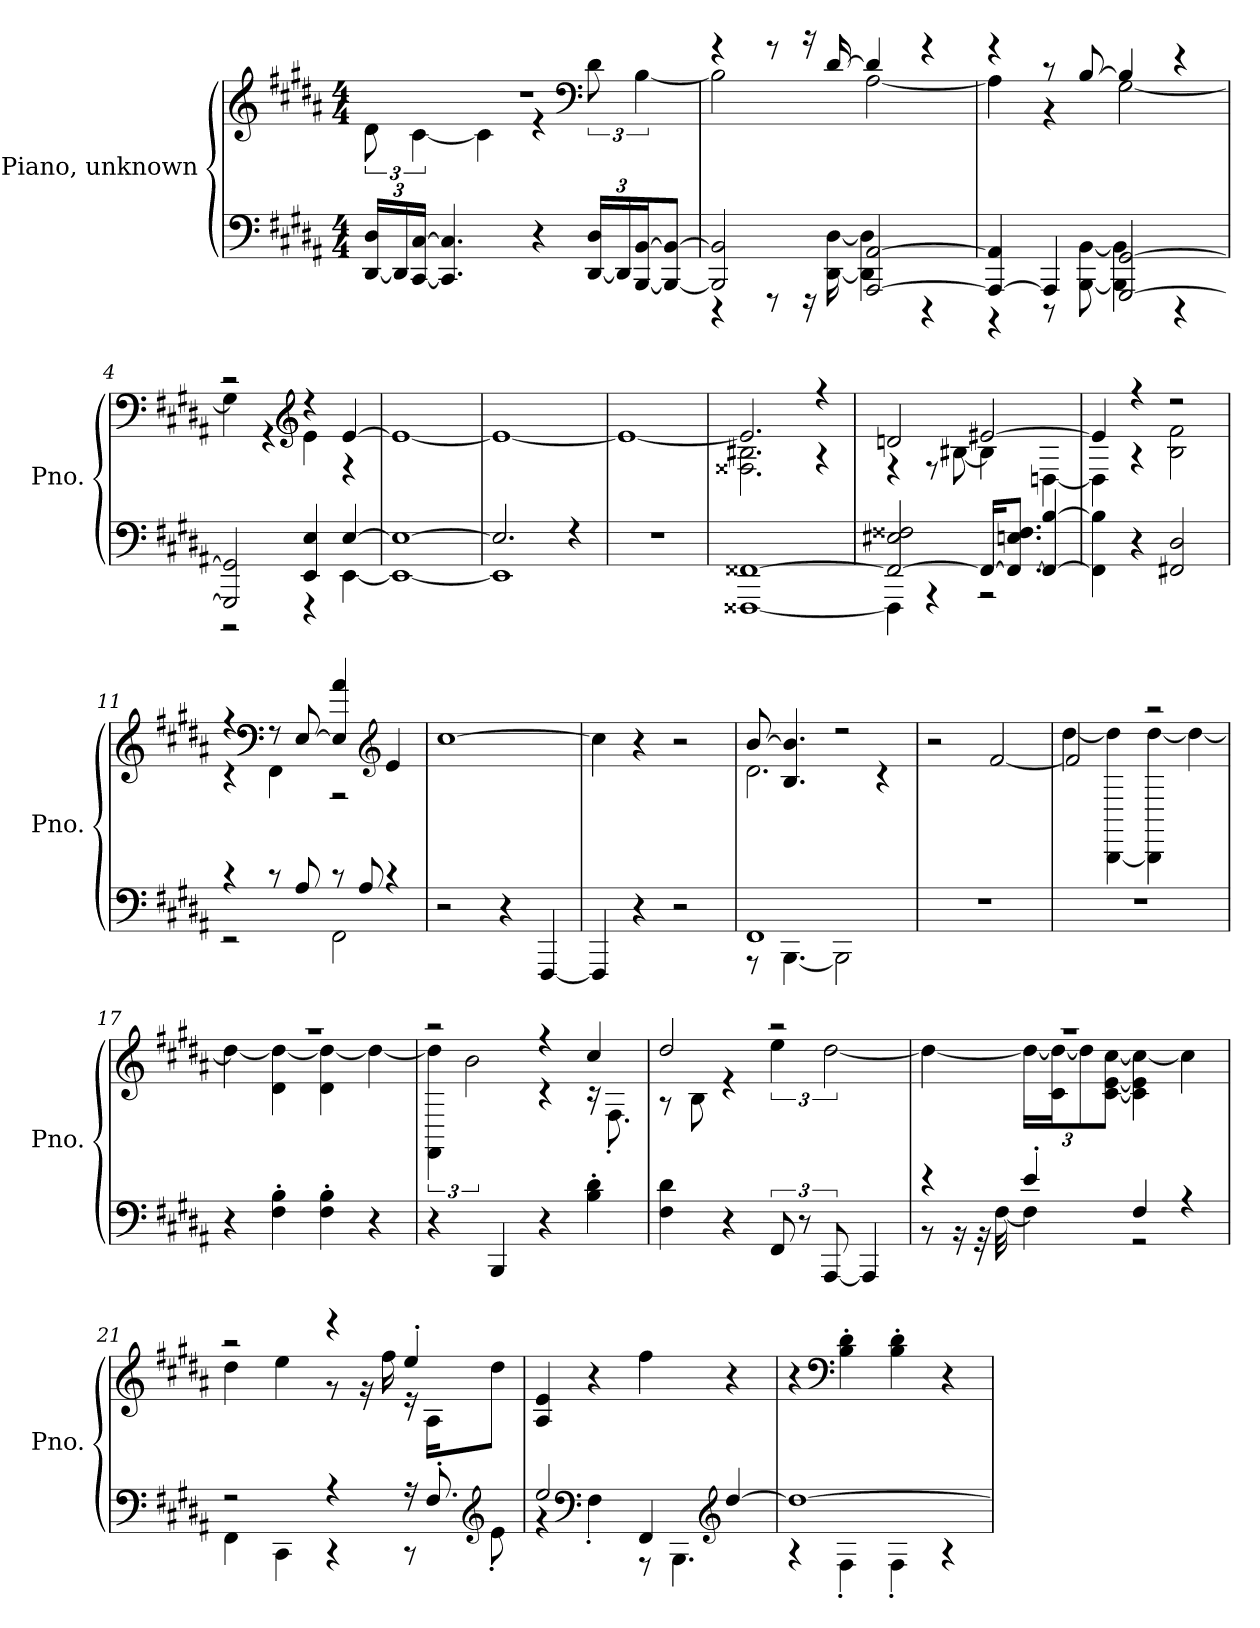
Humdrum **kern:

**kern	**kern
*part1	*part1
*staff2	*staff1
*I"Piano, unknown	*
*I'Pno.	*
*clefF4	*clefG2
*k[f#c#g#d#a#]	*k[f#c#g#d#a#]
*M4/4	*M4/4
*MM130	*MM130
*Xbrackettup	*
=1	=1
*	*^
[24DD#/ 24D#/LL	1r	12d#\
24DD#/]	.	.
[24CC#/ [24C#/JJ	.	[6c#\
4.CC#/] 4.C#/]	.	.
.	.	4c#\]
4r	.	4r
*	*clefF4	*
[24DD#/ 24D#/LL	.	12d#\
24DD#/]	.	.
[24BBB/ [24BB/J	.	[6B\
8BBB/_ 8BB/_J	.	.
=2	=2	=2
*^	*	*
2BBB/] 2BB/]	4r	4r	2B\]
.	8r	8r	.
.	16r	16r	.
.	[16DD#\ [16D#\	[16d#/	.
[2AAA#/ [2AA#/	4DD#\] 4D#\]	4d#/]	[2A#\
.	4r	4r	.
=3	=3	=3	=3
4AAA#/_ 4AA#/]	4r	4r	4A#\]
4AAA#/]	8r	8r	4r
.	[8BBB\ [8BB\	[8B/	.
[2GGG#/ [2GG#/	4BBB\] 4BB\]	4B/]	[2G#\
.	4r	4r	.
=4	=4	=4	=4
2GGG#/] 2GG#/]	2r	2r	4G#\]
.	.	.	4r
*	*	*clefG2	*
4EE/ 4E/	4r	4r	4e\
[4E/	[4EE\	[4e/	4r
*	*	*v	*v
=5	=5	=5
1E_	1EE_	1e_
!!LO:LB:g=z
=6	=6	=6
2.E/]	1EE]	1e_
4r	.	.
*v	*v	*
=7	=7
1r	1e_
=8	=8
*^	*^
[1FF##X	[1FFF##X	2.e/]	2.F##X\ 2.B#X\
.	.	4r	4r
=9	=9	=9	=9
2FF##/_ 2E#X/ 2F##X/	4FFF##\]	2dn/	4r
.	4r	.	8r
.	.	.	[8B#X\
16FF##/KL_	2r	[2e#X/	4B#\]
8.FF##/_ 8.En/ 8.F##/J	.	.	.
4FF##/_ [4B/	.	.	[4Dn\
*v	*v	*	*
=10	=10	=10
4FF##\] 4B\]	4e#/]	4D\]
4r	4r	4r
2FF#X/ 2D#/	2r	2B\ 2f#\
=11	=11	=11
*^	*	*
4r	2r	4r	4r
*	*	*clefF4	*
8r	.	8r	4FF#\
8A#/	.	[8E/	.
8r	2FF#\	4E/] 4a#/	2r
8A#/	.	.	.
*	*	*clefG2	*
4r	.	4e/	.
*v	*v	*	*
*	*v	*v
=12	=12
2r	[1cc#
4r	.
[4FFF#/	.
!!LO:LB:g=z
=13	=13
4FFF#/]	4cc#\]
4r	4r
2r	2r
=14	=14
*^	*^
1FF#	8r	[8b/	2.d#\
.	[4.BBB\	4.B/ 4.b/]	.
.	2BBB\]	2r	.
.	.	.	4r
*v	*v	*	*
*	*v	*v
=15	=15
1r	2r
.	[2f#/
=16	=16
*	*^
1r	2f#/]	[4dd#\
.	.	[4BBB\ 4dd#\]
.	2r	4BBB\] [4dd#\
.	.	4dd#\_
=17	=17	=17
4r	1r	4dd#\_
4F#\' 4B\'	.	4d#\ 4dd#\_
4F#\' 4B\'	.	4d#\ 4dd#\_
4r	.	4dd#\_
=18	=18	=18
4r	2r	6FF#\ 6dd#\]
.	.	3b\
4BBB/	.	.
4r	4r	4r
4B\' 4d#\'	4cc#/	16r
.	.	8.F#'\
!!LO:LB:g=z	!!
=19	=19	=19
4F#\ 4d#\	2dd#/	8r
.	.	8B\
4r	.	4r
*brackettup	*	*
12FF#/	2r	6ee\
12r	.	.
[12AAA#/	.	[3dd#\
4AAA#/]	.	.
=20	=20	=20
*^	*	*
4r	8r	1r	4dd#\_
.	16r	.	.
.	32r	.	.
.	[32F#\	.	.
*	*	*	*Xbrackettup
4e'/	4F#\]	.	24dd#\LL_
.	.	.	24c#\ 24dd#\_J
.	.	.	12dd#\]
.	.	.	[12c#\ [12e\ [12cc#\J
4F#/	2r	.	4c#\] 4e\] 4cc#\_
4r	.	.	4cc#\]
=21	=21	=21	=21
2r	4FF#\	2r	4dd#\
.	4CC#\	.	4ee\
4r	4r	4r	8r
.	.	.	16r
.	.	.	16ff#\
16r	8r	4ee'/	16r
8.F#'/	.	.	16A#\KL
*clefG2	*	*	*
.	8e'\	.	8dd#\J
*	*	*v	*v
=22	=22	=22
2ee/	4r	4A#/ 4e/
*clefF4	*	*
.	4F#'\	4r
4FF#/	8r	4ff#\
.	4.BBB\	.
*clefG2	*	*
[4dd#/	.	4r
!!LO:LB:g=z
=23	=23	=23
1dd#_	4r	4r
*	*	*clefF4
.	4F#'\	4B\' 4d#\'
.	4F#'\	4B\' 4d#\'
.	4r	4r
*v	*v	*
=	=
*-	*-
